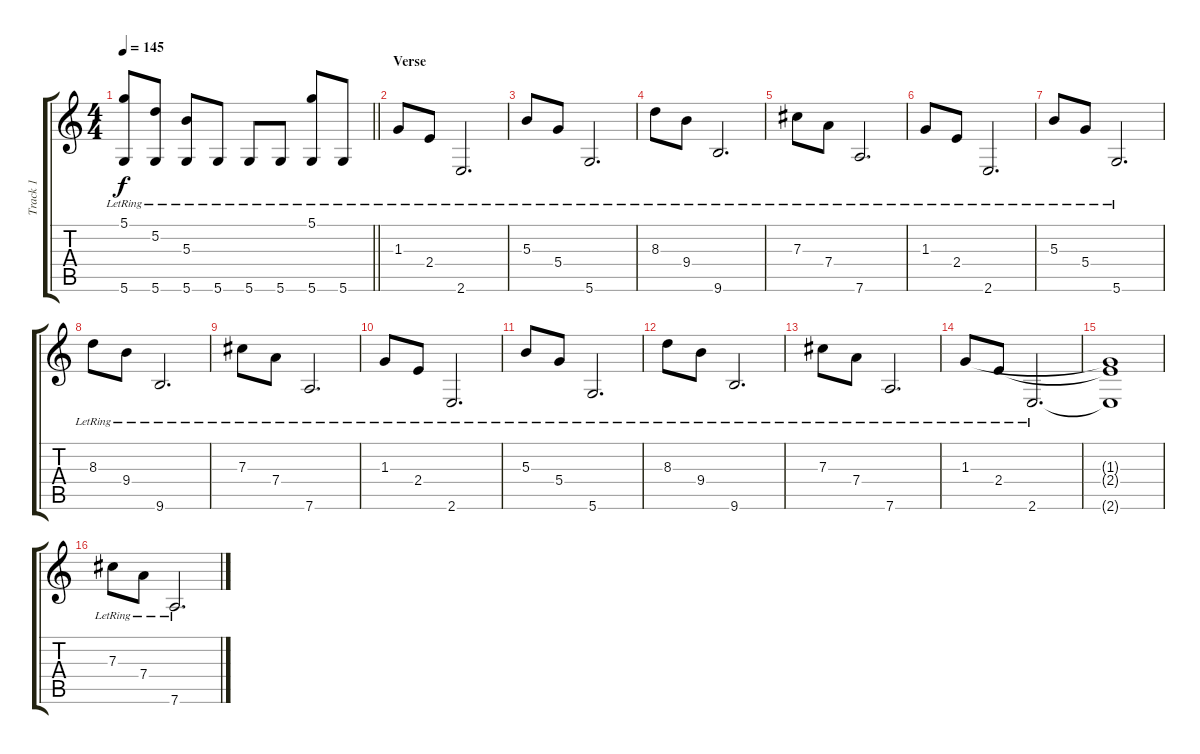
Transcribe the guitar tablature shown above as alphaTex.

\track ("Track 1" "Track 1") {instrument acousticguitarsteel}
\staff {score tabs}
\tuning (D4 A3 Gb3 D3 A2 D2) {hide}
\ts (4 4)
\tempo 145
\clef g2
\barLineRight lightlight
\ks c
(5.1{lr} 5.6{lr}).8{dy f} (5.2{lr} 5.6{lr}).8 (5.3{lr} 5.6{lr}).8 5.6{lr}.8 5.6{lr}.8 5.6{lr}.8 (5.1{lr} 5.6{lr}).8 5.6{lr}.8 |
\section ("" "Verse")
1.3{lr}.8 2.4{lr}.8 2.6{lr}.2{d} |
5.3{lr}.8 5.4{lr}.8 5.6{lr}.2{d} |
8.3{lr}.8 9.4{lr}.8 9.6{lr}.2{d} |
7.3{lr}.8 7.4{lr}.8 7.6{lr}.2{d} |
1.3{lr}.8 2.4{lr}.8 2.6{lr}.2{d} |
5.3{lr}.8 5.4{lr}.8 5.6{lr}.2{d} |
8.3{lr}.8 9.4{lr}.8 9.6{lr}.2{d} |
7.3{lr}.8 7.4{lr}.8 7.6{lr}.2{d} |
1.3{lr}.8 2.4{lr}.8 2.6{lr}.2{d} |
5.3{lr}.8 5.4{lr}.8 5.6{lr}.2{d} |
8.3{lr}.8 9.4{lr}.8 9.6{lr}.2{d} |
7.3{lr}.8 7.4{lr}.8 7.6{lr}.2{d} |
1.3{lr}.8 2.4{lr}.8 2.6{lr}.2{d} |
(1.3{t} 2.4{t} 2.6{t}).1 |
7.3{lr}.8 7.4{lr}.8 7.6{lr}.2{d}
